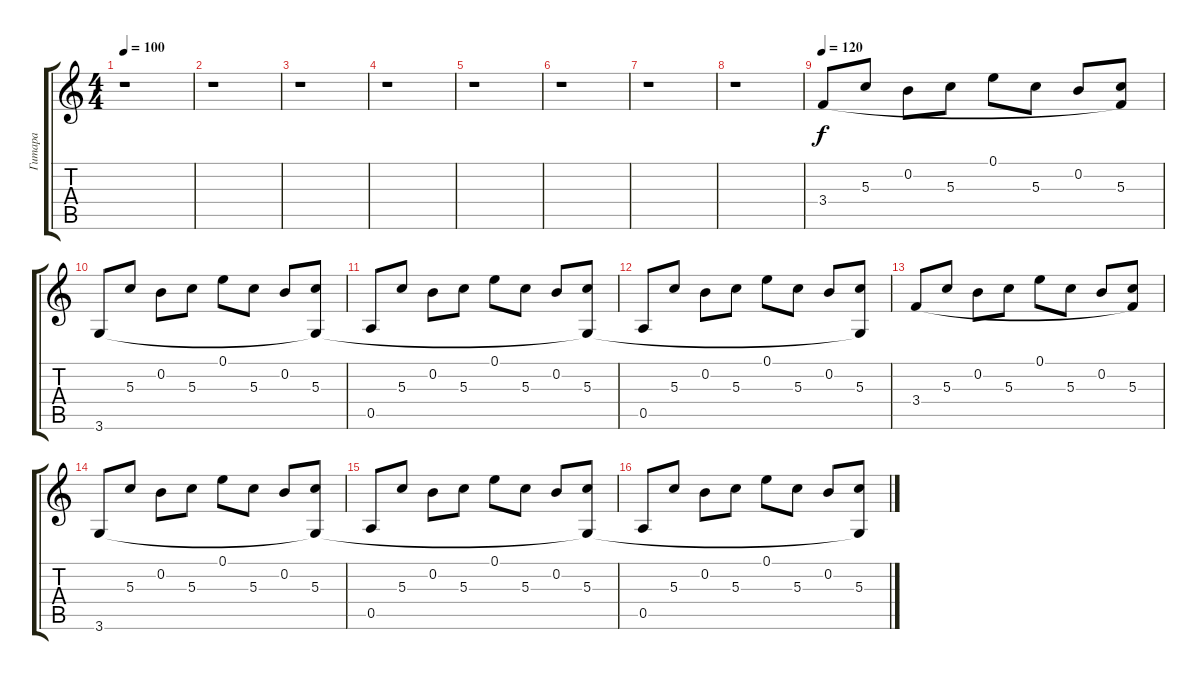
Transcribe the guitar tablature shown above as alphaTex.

\track ("Гитара" "Гитара") {instrument acousticguitarsteel}
\staff {score tabs}
\tuning (E4 B3 G3 D3 A2 E2) {hide}
\ts (4 4)
\tempo 100
\clef g2
\ks c
r.1{dy f} |
r.1 |
r.1 |
r.1 |
r.1 |
r.1 |
r.1 |
r.1 |
\tempo 120
3.4.8 5.3.8 0.2.8 5.3.8 0.1.8 5.3.8 0.2.8 (5.3 3.4{t}).8 |
3.6.8 5.3.8 0.2.8 5.3.8 0.1.8 5.3.8 0.2.8 (5.3 3.6{t}).8 |
0.5.8 5.3.8 0.2.8 5.3.8 0.1.8 5.3.8 0.2.8 (5.3 3.6{t}).8 |
0.5.8 5.3.8 0.2.8 5.3.8 0.1.8 5.3.8 0.2.8 (5.3 3.6{t}).8 |
3.4.8 5.3.8 0.2.8 5.3.8 0.1.8 5.3.8 0.2.8 (5.3 3.4{t}).8 |
3.6.8 5.3.8 0.2.8 5.3.8 0.1.8 5.3.8 0.2.8 (5.3 3.6{t}).8 |
0.5.8 5.3.8 0.2.8 5.3.8 0.1.8 5.3.8 0.2.8 (5.3 3.6{t}).8 |
0.5.8 5.3.8 0.2.8 5.3.8 0.1.8 5.3.8 0.2.8 (5.3 3.6{t}).8
